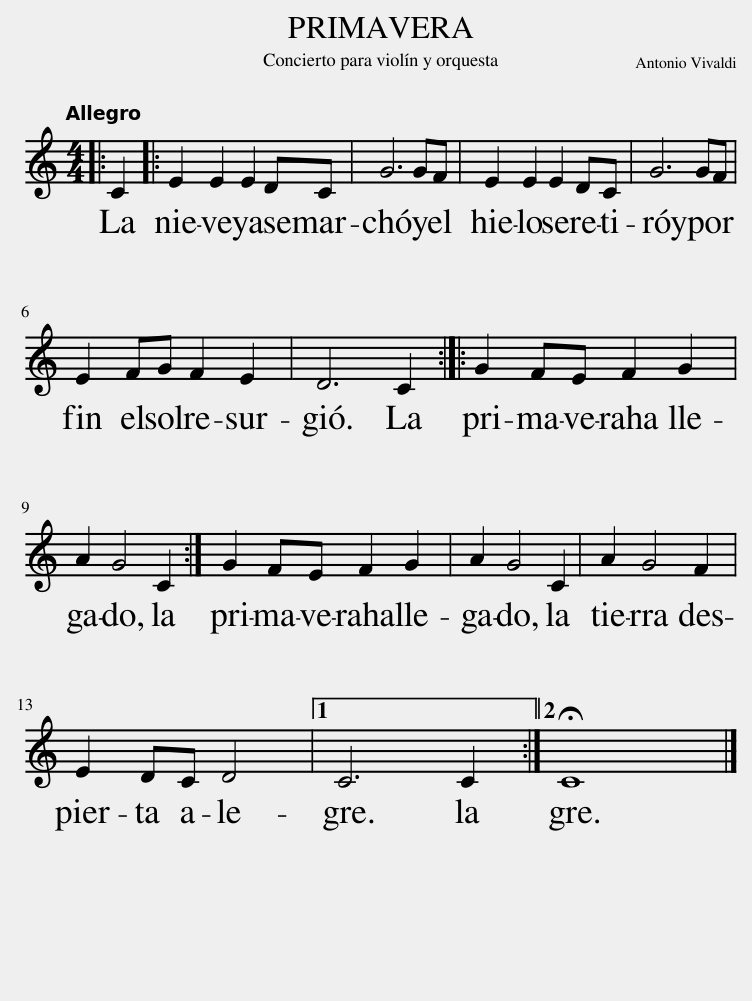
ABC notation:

X:1
L:1/8
Q:1/4=135
M:4/4
I:linebreak $
K:C
U:s=!stemless!
V:1 treble
V:1
|: C2 |: E2 E2 E2 DC | G6 GF | E2 E2 E2 DC | G6 GF |$ %5
 E2 FG F2 E2 | D6 C2 :: G2 FE F2 G2 |$ A2 G4 C2 :| G2 FE F2 G2 | %10
 A2 G4 C2 | A2 G4 F2 |$ E2 DC D4 |1 C6 C2 :|2 !fermata!sC8 |] %15
